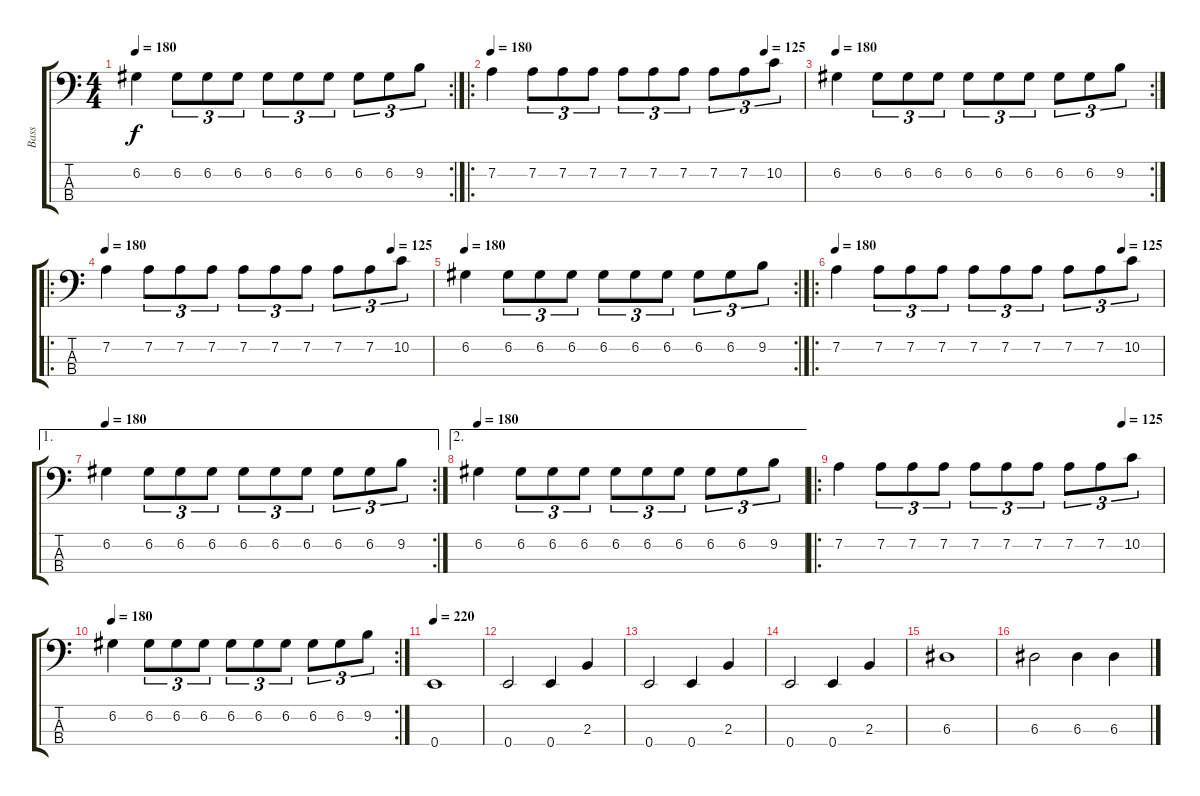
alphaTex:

\track ("Bass" "Bass") {instrument electricbassfinger}
\staff {score tabs}
\tuning (G2 D2 A1 E1) {hide}
\rc 2
\ts (4 4)
\tempo 180
\clef f4
\ks c
6.2.4{dy f} 6.2.8{tu (3 2)} 6.2.8{tu (3 2)} 6.2.8{tu (3 2)} 6.2.8{tu (3 2)} 6.2.8{tu (3 2)} 6.2.8{tu (3 2)} 6.2.8{tu (3 2)} 6.2.8{tu (3 2)} 9.2.8{tu (3 2)} |
\ro
\tempo 180
\tempo (125 0.875)
7.2.4 7.2.8{tu (3 2)} 7.2.8{tu (3 2)} 7.2.8{tu (3 2)} 7.2.8{tu (3 2)} 7.2.8{tu (3 2)} 7.2.8{tu (3 2)} 7.2.8{tu (3 2)} 7.2.8{tu (3 2)} 10.2.8{tu (3 2)} |
\rc 2
\tempo 180
6.2.4 6.2.8{tu (3 2)} 6.2.8{tu (3 2)} 6.2.8{tu (3 2)} 6.2.8{tu (3 2)} 6.2.8{tu (3 2)} 6.2.8{tu (3 2)} 6.2.8{tu (3 2)} 6.2.8{tu (3 2)} 9.2.8{tu (3 2)} |
\ro
\tempo 180
\tempo (125 0.875)
7.2.4 7.2.8{tu (3 2)} 7.2.8{tu (3 2)} 7.2.8{tu (3 2)} 7.2.8{tu (3 2)} 7.2.8{tu (3 2)} 7.2.8{tu (3 2)} 7.2.8{tu (3 2)} 7.2.8{tu (3 2)} 10.2.8{tu (3 2)} |
\rc 2
\tempo 180
6.2.4 6.2.8{tu (3 2)} 6.2.8{tu (3 2)} 6.2.8{tu (3 2)} 6.2.8{tu (3 2)} 6.2.8{tu (3 2)} 6.2.8{tu (3 2)} 6.2.8{tu (3 2)} 6.2.8{tu (3 2)} 9.2.8{tu (3 2)} |
\ro
\tempo 180
\tempo (125 0.875)
7.2.4 7.2.8{tu (3 2)} 7.2.8{tu (3 2)} 7.2.8{tu (3 2)} 7.2.8{tu (3 2)} 7.2.8{tu (3 2)} 7.2.8{tu (3 2)} 7.2.8{tu (3 2)} 7.2.8{tu (3 2)} 10.2.8{tu (3 2)} |
\ae 1
\rc 2
\tempo 180
6.2.4 6.2.8{tu (3 2)} 6.2.8{tu (3 2)} 6.2.8{tu (3 2)} 6.2.8{tu (3 2)} 6.2.8{tu (3 2)} 6.2.8{tu (3 2)} 6.2.8{tu (3 2)} 6.2.8{tu (3 2)} 9.2.8{tu (3 2)} |
\ae 2
\tempo 180
6.2.4 6.2.8{tu (3 2)} 6.2.8{tu (3 2)} 6.2.8{tu (3 2)} 6.2.8{tu (3 2)} 6.2.8{tu (3 2)} 6.2.8{tu (3 2)} 6.2.8{tu (3 2)} 6.2.8{tu (3 2)} 9.2.8{tu (3 2)} |
\ro
\tempo (125 0.875)
7.2.4 7.2.8{tu (3 2)} 7.2.8{tu (3 2)} 7.2.8{tu (3 2)} 7.2.8{tu (3 2)} 7.2.8{tu (3 2)} 7.2.8{tu (3 2)} 7.2.8{tu (3 2)} 7.2.8{tu (3 2)} 10.2.8{tu (3 2)} |
\rc 2
\tempo 180
6.2.4 6.2.8{tu (3 2)} 6.2.8{tu (3 2)} 6.2.8{tu (3 2)} 6.2.8{tu (3 2)} 6.2.8{tu (3 2)} 6.2.8{tu (3 2)} 6.2.8{tu (3 2)} 6.2.8{tu (3 2)} 9.2.8{tu (3 2)} |
\tempo 250
\tempo 220
0.4.1 |
0.4.2 0.4.4 2.3.4 |
0.4.2 0.4.4 2.3.4 |
0.4.2 0.4.4 2.3.4 |
6.3.1 |
6.3.2 6.3.4 6.3.4
